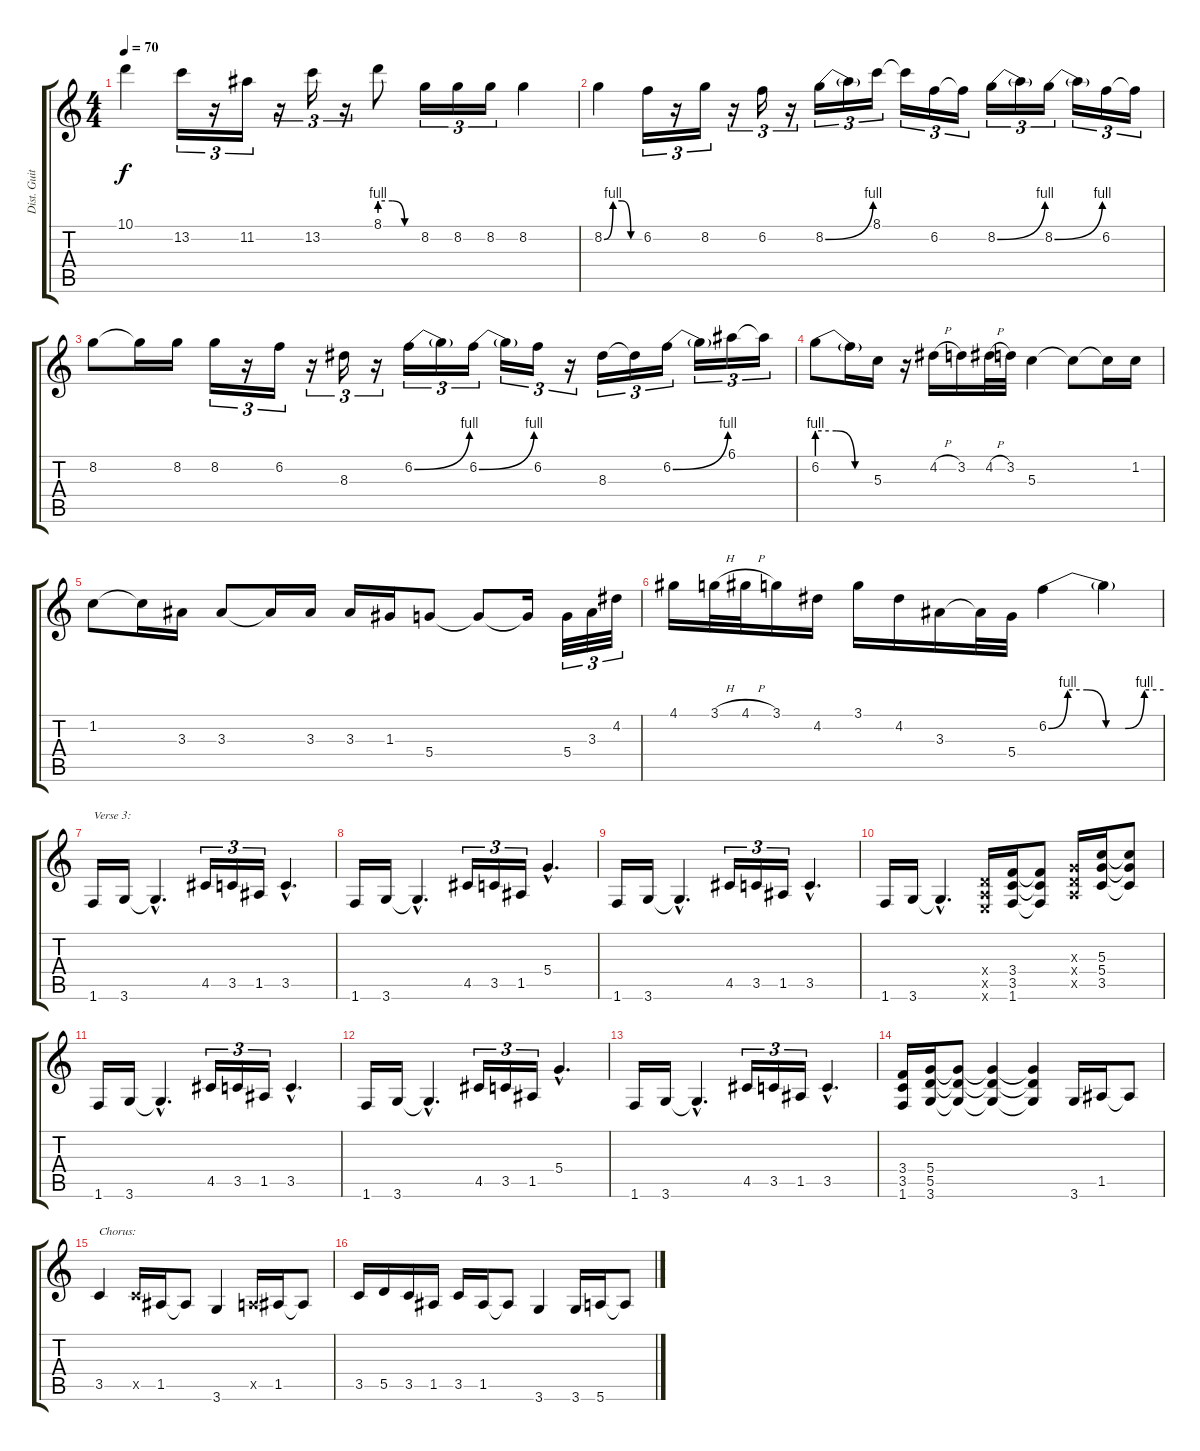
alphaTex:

\track ("Dist. Guitar 1" "Dist. Guit") {instrument distortionguitar}
\staff {score tabs}
\tuning (E4 B3 G3 D3 A2 E2) {hide}
\ts (4 4)
\tempo 70
\clef g2
\ks c
10.1.4{dy f} 13.2.16{tu (3 2)} r.16{tu (3 2)} 11.2.16{tu (3 2)} r.16{tu (3 2)} 13.2.16{tu (3 2)} r.16{tu (3 2)} 8.1{be (custom 0 4 20 4 40 0 60 0)}.8 8.2.16{tu (3 2)} 8.2.16{tu (3 2)} 8.2.16{tu (3 2)} 8.2.4 |
8.2{be (custom 0 0 15 4 30 4 45 0 60 0)}.4 6.2.16{tu (3 2)} r.16{tu (3 2)} 8.2.16{tu (3 2)} r.16{tu (3 2)} 6.2.16{tu (3 2)} r.16{tu (3 2)} 8.2{be (bend 0 0 60 4)}.16{tu (3 2)} 8.2{t}.16{tu (3 2)} 8.1.16{tu (3 2)} 8.1{t}.16{tu (3 2)} 6.2.16{tu (3 2)} 6.2{t}.16{tu (3 2)} 8.2{be (bend 0 0 60 4)}.16{tu (3 2)} 8.2{t}.16{tu (3 2)} 8.2{be (bend 0 0 60 4)}.16{tu (3 2)} 8.2{t}.16{tu (3 2)} 6.2.16{tu (3 2)} 6.2{t}.16{tu (3 2)} |
8.2.8 8.2{t}.16 8.2.16 8.2.16{tu (3 2)} r.16{tu (3 2)} 6.2.16{tu (3 2)} r.16{tu (3 2)} 8.3.16{tu (3 2)} r.16{tu (3 2)} 6.2{be (bend 0 0 60 4)}.16{tu (3 2)} 6.2{t}.16{tu (3 2)} 6.2{be (bend 0 0 60 4)}.16{tu (3 2)} 6.2{t}.16{tu (3 2)} 6.2.16{tu (3 2)} r.16{tu (3 2)} 8.3.16{tu (3 2)} 8.3{t}.16{tu (3 2)} 6.2{be (bend 0 0 60 4)}.16{tu (3 2)} 6.2{t}.16{tu (3 2)} 6.1.16{tu (3 2)} 6.1{t}.16{tu (3 2)} |
6.2{be (custom 0 4 20 4 40 0 60 0)}.8 6.2{t}.16 5.3.16 r.16 4.2{h}.16 3.2.16 4.2{h}.32 3.2.32 5.3.4 5.3{t}.8 5.3{t}.16 1.2.16 |
1.2.8 1.2{t}.16 3.3.16 3.3.8 3.3{t}.16 3.3.16 3.3.16 1.3.16 5.4.8 5.4{t}.8 5.4{t}.16 5.4.32{tu (3 2)} 3.3.32{tu (3 2)} 4.2.32{tu (3 2)} |
4.1.16 3.1{h}.32 4.1{h}.32 3.1.16 4.2.16 3.1.16 4.2.16 3.3.16 3.3{t}.32 5.4.32 6.2{be (custom 0 0 10 4 20 4 30 0 40 0 50 4 60 4)}.4 6.2{t}.4 |
1.6.16{txt "Verse 3:"} 3.6.16 3.6{hac t}.4{d} 4.5.16{tu (3 2)} 3.5.16{tu (3 2)} 1.5.16{tu (3 2)} 3.5{hac}.4{d} |
1.6.16 3.6.16 3.6{hac t}.4{d} 4.5.16{tu (3 2)} 3.5.16{tu (3 2)} 1.5.16{tu (3 2)} 5.4{hac}.4{d} |
1.6.16 3.6.16 3.6{hac t}.4{d} 4.5.16{tu (3 2)} 3.5.16{tu (3 2)} 1.5.16{tu (3 2)} 3.5{hac}.4{d} |
1.6.16 3.6.16 3.6{hac t}.4{d} (0.4{x} 0.5{x} 0.6{x}).16 (3.4 3.5 1.6).16 (3.4{t} 3.5{t} 1.6{t}).8 (0.3{x} 0.4{x} 0.5{x}).16 (5.3 5.4 3.5).16 (5.3{t} 5.4{t} 3.5{t}).8 |
1.6.16 3.6.16 3.6{hac t}.4{d} 4.5.16{tu (3 2)} 3.5.16{tu (3 2)} 1.5.16{tu (3 2)} 3.5{hac}.4{d} |
1.6.16 3.6.16 3.6{hac t}.4{d} 4.5.16{tu (3 2)} 3.5.16{tu (3 2)} 1.5.16{tu (3 2)} 5.4{hac}.4{d} |
1.6.16 3.6.16 3.6{hac t}.4{d} 4.5.16{tu (3 2)} 3.5.16{tu (3 2)} 1.5.16{tu (3 2)} 3.5{hac}.4{d} |
(3.4 3.5 1.6).16 (5.4 5.5 3.6).16 (5.4{t} 5.5{t} 3.6{t}).8 (5.4{t} 5.5{t} 3.6{t}).4 (5.4{t} 5.5{t} 3.6{t}).4 3.6.16 1.5.16 1.5{t}.8 |
3.5.4{txt "Chorus:"} 3.5{x}.16 1.5.16 1.5{t}.8 3.6.4 0.5{x}.16 1.5.16 1.5{t}.8 |
3.5.16 5.5.16 3.5.16 1.5.16 3.5.16 1.5.16 1.5{t}.8 3.6.4 3.6.16 5.6.16 5.6{t}.8
